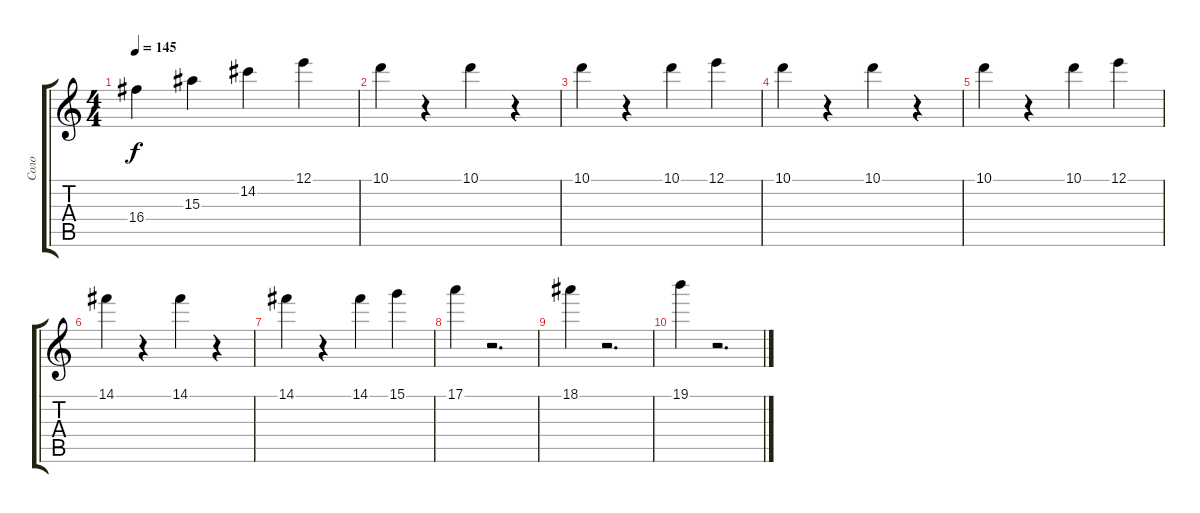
\track ("Соло" "Соло") {instrument distortionguitar}
\staff {score tabs}
\tuning (E4 B3 G3 D3 A2 E2) {hide}
\ts (4 4)
\tempo 145
\clef g2
\ks c
16.4.4{dy f} 15.3.4 14.2.4 12.1.4 |
10.1.4 r.4 10.1.4 r.4 |
10.1.4 r.4 10.1.4 12.1.4 |
10.1.4 r.4 10.1.4 r.4 |
10.1.4 r.4 10.1.4 12.1.4 |
14.1.4 r.4 14.1.4 r.4 |
14.1.4 r.4 14.1.4 15.1.4 |
17.1.4 r.2{d} |
18.1.4 r.2{d} |
19.1.4 r.2{d}
